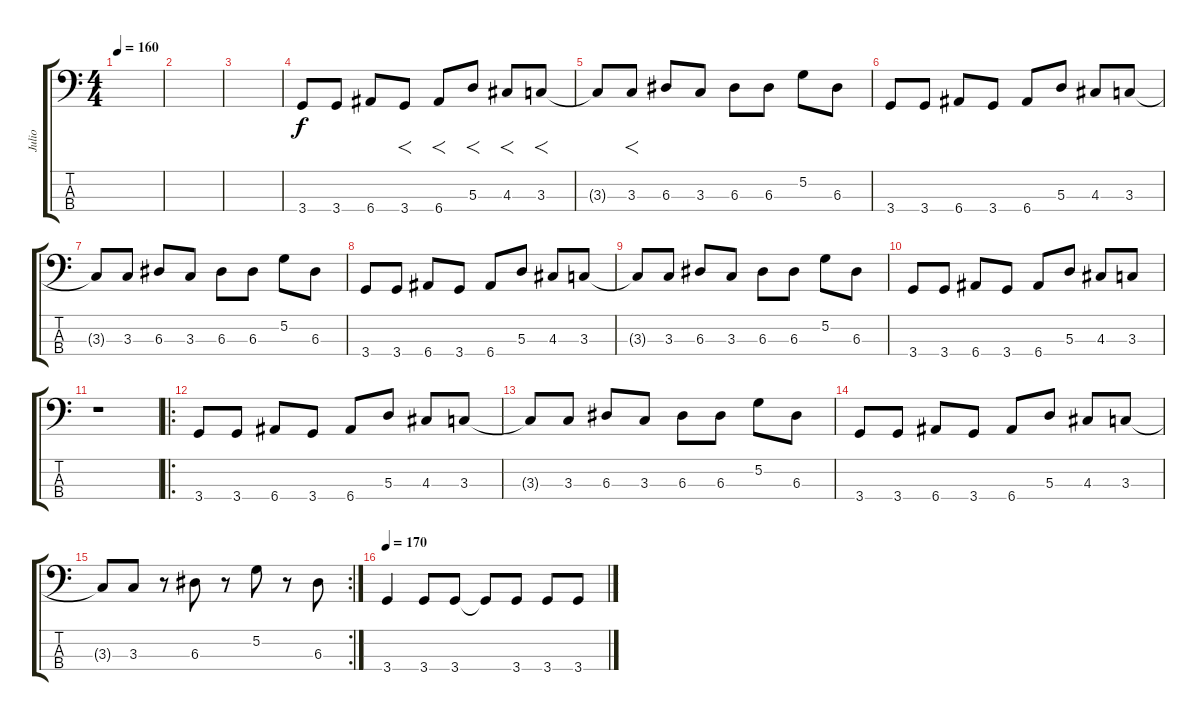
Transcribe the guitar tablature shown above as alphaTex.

\track ("Julio" "Julio") {instrument electricbassfinger}
\staff {score tabs}
\tuning (G2 D2 A1 E1) {hide}
\ts (4 4)
\tempo 160
\clef f4
\ks c
|
|
|
3.4.8 3.4.8 6.4.8 3.4.8{f} 6.4.8{f} 5.3.8{f} 4.3.8{f} 3.3.8{f} |
3.3{t}.8 3.3.8{f} 6.3.8 3.3.8 6.3.8 6.3.8 5.2.8 6.3.8 |
3.4.8 3.4.8 6.4.8 3.4.8 6.4.8 5.3.8 4.3.8 3.3.8 |
3.3{t}.8 3.3.8 6.3.8 3.3.8 6.3.8 6.3.8 5.2.8 6.3.8 |
3.4.8 3.4.8 6.4.8 3.4.8 6.4.8 5.3.8 4.3.8 3.3.8 |
3.3{t}.8 3.3.8 6.3.8 3.3.8 6.3.8 6.3.8 5.2.8 6.3.8 |
3.4.8 3.4.8 6.4.8 3.4.8 6.4.8 5.3.8 4.3.8 3.3.8 |
r.1 |
\ro
3.4.8 3.4.8 6.4.8 3.4.8 6.4.8 5.3.8 4.3.8 3.3.8 |
3.3{t}.8 3.3.8 6.3.8 3.3.8 6.3.8 6.3.8 5.2.8 6.3.8 |
3.4.8 3.4.8 6.4.8 3.4.8 6.4.8 5.3.8 4.3.8 3.3.8 |
\rc 2
3.3{t}.8 3.3.8 r.8 6.3.8 r.8 5.2.8 r.8 6.3.8 |
\tempo 170
3.4.4 3.4.8 3.4.8 3.4{t}.8 3.4.8 3.4.8 3.4.8
